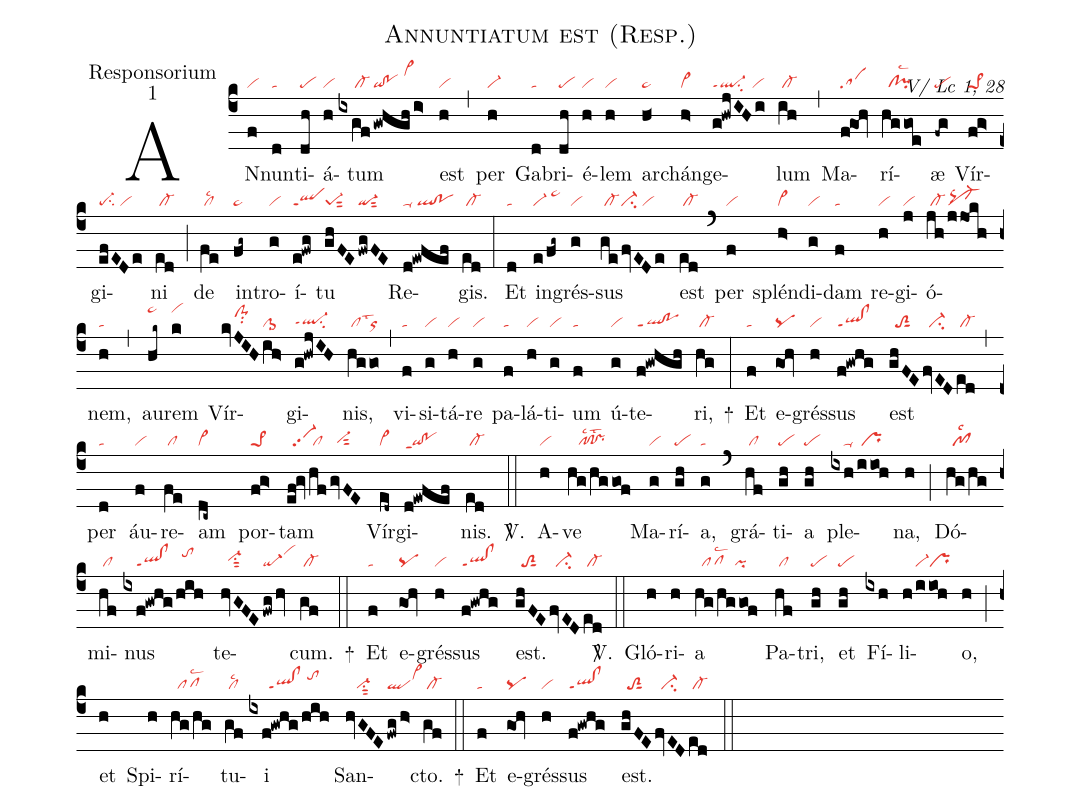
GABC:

name:Annuntiatum est (Resp.);
office-part:Responsorium;
mode:1;
commentary:V/ Lc 1, 28;
nabc-lines:1;
%%
(c4)
AN(f|vi)nun(d|ta)ti(dh|pe)á(h|vi)tum(ixgf|/////cl-|!gwhgh/i>|qi!po/vi>hk) est(h|vi) (,)
per(h|vi-) Ga(d|ta)bri(dh|pe)é(h|vi)lem(h|vi) arch(h<|pe~)án(h>|vi>)ge(g!hwjIHi|ql-ppt1su2/vi)lum(ih|/cl-) (,)
Ma(fgOh|sa)rí(hggoe|//cl!pilsc2)æ(-fg|pe) Vír(fg>|pe>1)gi(efEDe|pe-su2/vi)ni(ed|/cl-) (;)
de(fe|/cllsc2) in(fg~|pe~)tro(g|vi)í(e!fwg|qlppt1)tu(ghFE|pe-1sut2|/fwgFE|qi-sut2) Re(d!ewfef|ta-/ql!po)gis.(ed|/cl-) (:)
Et(d|ta) in(e/fg~|vi-/pe~hj)grés(g|vi)sus(ge|/cl-|/fvEDe|vi-su2/vi) est(ed|/cl-) (`)
per(f|vi) splén(h>|vi>)di(g|vi)dam(f|ta) re(h|vi)gi(j|vi)ó(jh|/cl-|/jjokh|pq!cl-)nem,(h|ta) (,)
au(hk~|pe~hl)rem(k|vihl) Vír(kvJIH|////clS-hjsu2|ih>|cl>1)gi(g!hwjIH|ql-hgppt1su2)nis,(hggo|/cllst3``or) (,)
vi(f|ta)si(g|vi)tá(h|vi)re(g|vi) pa(f|ta)lá(h|vi)ti(g|vi)um(f|ta) ú(g|vi)te(f!gwhgh|ql!poppt1)ri,(hg|/cl-) +(:)
Et(f|ta) e(gOh|pq)grés(h|vi)sus(f!gwhg|ql!clppt1) est(ghFE|//toS2sut1|fvED|//ci-|ed|/cl-) (,)
per(d|ta) áu(f|vi)re(fe|/cl)am(dc~|cl~) por(fg>|pe>1)tam(ef!gv|//vi-pp2|/hf|/cl|/gvFE|//vi-hgsut2) Vír(ed~|cl~)gi(d!ewfef|qi!poppt1)nis.(ed|/cl-) <sp>V/</sp>.(::)
A(h|vi)ve(hg/hggof|///pf!prlsc2lst2) Ma(g|vi)rí(gh|pe)a,(g|ta) (`)
grá(hf|/cl)ti(gh|pe)a(gh|pe) ple(ixh|////ta-|/iioh|/pr)na,(h) (;)
Dó(hg/hg|//pf1lsc2)mi(hf|/cl)nus(ixf!gwhg|////ql!clppt1|/hih|//tohj) te(hvGFE|//vi-hhsu1sut2|/fwg/hv|qi-vihk)cum.(gf|/cl-) +(::)
Et(f|ta) e(gOh|pq)grés(h|vi)sus(f!gwhg|ql!clppt1) est.(ghFE|//toS2sut1|fvED|//ci-|ed|/cl-) <sp>V/</sp>.(::)
Gló(h)ri(h)a(hg/hggof|//pflsc2/pi) Pa(hf|/cl)tri,(gh|pe) et(gh|pe) Fí(ixh)li(h/iioh|////vi-pr)o,(h) (;)
et(h) Spi(h)rí(hg/hg|//pflsc2)tu(gf|/cllsc2)i(ixf!gwhg/hih|//////ql!clppt1/tohj) San(hvGFE|///vi-su1sut2|fwg/h>|qlvi>hj)cto.(gf|/cl-) +(::)
Et(f|ta) e(gOh|pq)grés(h|vi)sus(f!gwhg|ql!clppt1) est.(ghFE|//toS2sut1|fvED|//ci-|ed|/cl-) (::)
